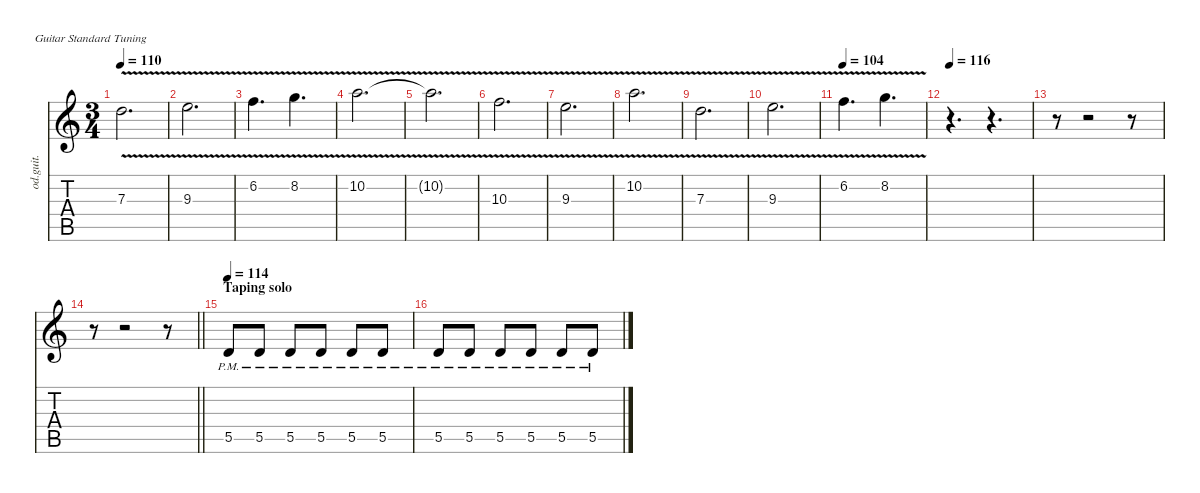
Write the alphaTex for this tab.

\defaultSystemsLayout 4
\hideDynamics
\bracketExtendMode nobrackets
\otherSystemsTrackNameOrientation horizontal
\track ("Lead guitar 2" "od.guit.") {instrument overdrivenguitar}
\staff {score tabs}
\tuning (E4 B3 G3 D3 A2 E2)
\ts (3 4)
\tempo 110
\clef g2
\ks c
7.3{v}.2{d dy mp beam Down} |
9.3{v}.2{d beam Down} |
6.2{v}.4{d beam Down} 8.2{v}.4{d beam Down} |
10.2{v}.2{d beam Down} |
10.2{v t}.2{d beam Down} |
10.3{v}.2{d beam Down} |
9.3{v}.2{d beam Down} |
10.2{v}.2{d beam Down} |
7.3{v}.2{d beam Down} |
9.3{v}.2{d beam Down} |
\tempo 104
6.2{v}.4{d beam Down} 8.2{v}.4{d beam Down} |
\tempo 116
r.4{d beam Down} r.4{d beam Down} |
r.8{beam Down} r.2{beam Down} r.8{beam Down} |
\barLineRight lightlight
r.8{beam Down} r.2{beam Down} r.8{beam Down} |
\section ("" "Taping solo")
\tempo 114
5.5{pm}.8{dy f beam Up} 5.5{pm}.8{beam Up} 5.5{pm}.8{beam Up} 5.5{pm}.8{beam Up} 5.5{pm}.8{beam Up} 5.5{pm}.8{beam Up} |
5.5{pm}.8{beam Up} 5.5{pm}.8{beam Up} 5.5{pm}.8{beam Up} 5.5{pm}.8{beam Up} 5.5{pm}.8{beam Up} 5.5{pm}.8{beam Up}
